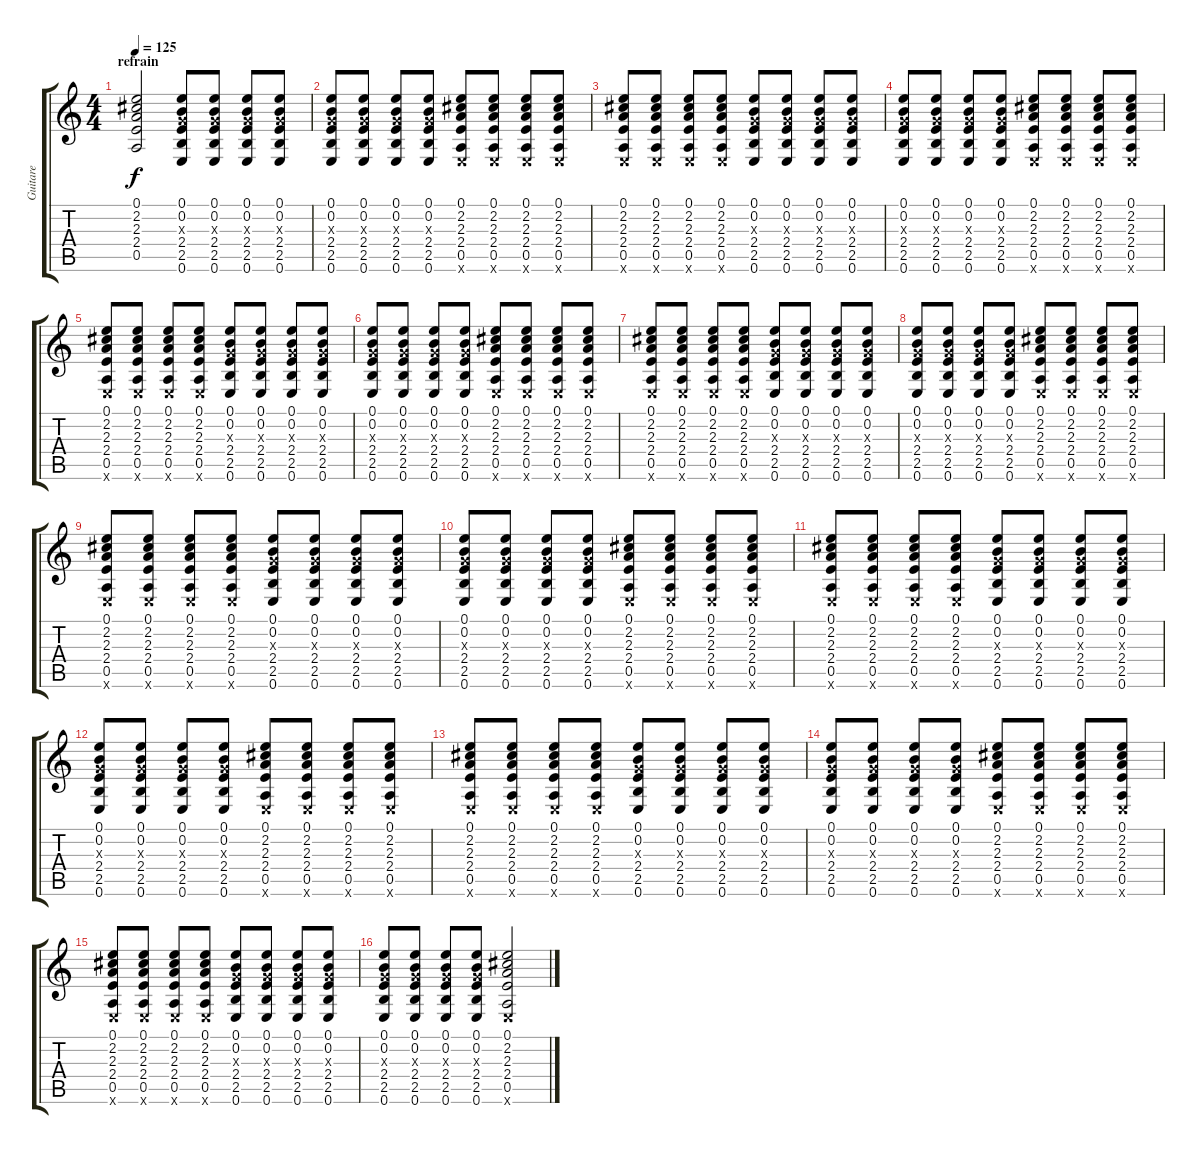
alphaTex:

\track ("Guitare" "Guitare") {instrument acousticguitarnylon}
\staff {score tabs}
\tuning (E4 B3 G3 D3 A2 E2) {hide}
\ts (4 4)
\section ("" "refrain")
\tempo 125
\clef g2
\ks c
(0.1{t} 2.2{t} 2.3{t} 2.4{t} 0.5{t}).2{dy f} (0.1 0.2 0.3{x} 2.4 2.5 0.6).8 (0.1 0.2 0.3{x} 2.4 2.5 0.6).8 (0.1 0.2 0.3{x} 2.4 2.5 0.6).8 (0.1 0.2 0.3{x} 2.4 2.5 0.6).8 |
(0.1 0.2 0.3{x} 2.4 2.5 0.6).8 (0.1 0.2 0.3{x} 2.4 2.5 0.6).8 (0.1 0.2 0.3{x} 2.4 2.5 0.6).8 (0.1 0.2 0.3{x} 2.4 2.5 0.6).8 (0.1 2.2 2.3 2.4 0.5 0.6{x}).8 (0.1 2.2 2.3 2.4 0.5 0.6{x}).8 (0.1 2.2 2.3 2.4 0.5 0.6{x}).8 (0.1 2.2 2.3 2.4 0.5 0.6{x}).8 |
(0.1 2.2 2.3 2.4 0.5 0.6{x}).8 (0.1 2.2 2.3 2.4 0.5 0.6{x}).8 (0.1 2.2 2.3 2.4 0.5 0.6{x}).8 (0.1 2.2 2.3 2.4 0.5 0.6{x}).8 (0.1 0.2 0.3{x} 2.4 2.5 0.6).8 (0.1 0.2 0.3{x} 2.4 2.5 0.6).8 (0.1 0.2 0.3{x} 2.4 2.5 0.6).8 (0.1 0.2 0.3{x} 2.4 2.5 0.6).8 |
(0.1 0.2 0.3{x} 2.4 2.5 0.6).8 (0.1 0.2 0.3{x} 2.4 2.5 0.6).8 (0.1 0.2 0.3{x} 2.4 2.5 0.6).8 (0.1 0.2 0.3{x} 2.4 2.5 0.6).8 (0.1 2.2 2.3 2.4 0.5 0.6{x}).8 (0.1 2.2 2.3 2.4 0.5 0.6{x}).8 (0.1 2.2 2.3 2.4 0.5 0.6{x}).8 (0.1 2.2 2.3 2.4 0.5 0.6{x}).8 |
(0.1 2.2 2.3 2.4 0.5 0.6{x}).8 (0.1 2.2 2.3 2.4 0.5 0.6{x}).8 (0.1 2.2 2.3 2.4 0.5 0.6{x}).8 (0.1 2.2 2.3 2.4 0.5 0.6{x}).8 (0.1 0.2 0.3{x} 2.4 2.5 0.6).8 (0.1 0.2 0.3{x} 2.4 2.5 0.6).8 (0.1 0.2 0.3{x} 2.4 2.5 0.6).8 (0.1 0.2 0.3{x} 2.4 2.5 0.6).8 |
(0.1 0.2 0.3{x} 2.4 2.5 0.6).8 (0.1 0.2 0.3{x} 2.4 2.5 0.6).8 (0.1 0.2 0.3{x} 2.4 2.5 0.6).8 (0.1 0.2 0.3{x} 2.4 2.5 0.6).8 (0.1 2.2 2.3 2.4 0.5 0.6{x}).8 (0.1 2.2 2.3 2.4 0.5 0.6{x}).8 (0.1 2.2 2.3 2.4 0.5 0.6{x}).8 (0.1 2.2 2.3 2.4 0.5 0.6{x}).8 |
(0.1 2.2 2.3 2.4 0.5 0.6{x}).8 (0.1 2.2 2.3 2.4 0.5 0.6{x}).8 (0.1 2.2 2.3 2.4 0.5 0.6{x}).8 (0.1 2.2 2.3 2.4 0.5 0.6{x}).8 (0.1 0.2 0.3{x} 2.4 2.5 0.6).8 (0.1 0.2 0.3{x} 2.4 2.5 0.6).8 (0.1 0.2 0.3{x} 2.4 2.5 0.6).8 (0.1 0.2 0.3{x} 2.4 2.5 0.6).8 |
(0.1 0.2 0.3{x} 2.4 2.5 0.6).8 (0.1 0.2 0.3{x} 2.4 2.5 0.6).8 (0.1 0.2 0.3{x} 2.4 2.5 0.6).8 (0.1 0.2 0.3{x} 2.4 2.5 0.6).8 (0.1 2.2 2.3 2.4 0.5 0.6{x}).8 (0.1 2.2 2.3 2.4 0.5 0.6{x}).8 (0.1 2.2 2.3 2.4 0.5 0.6{x}).8 (0.1 2.2 2.3 2.4 0.5 0.6{x}).8 |
(0.1 2.2 2.3 2.4 0.5 0.6{x}).8 (0.1 2.2 2.3 2.4 0.5 0.6{x}).8 (0.1 2.2 2.3 2.4 0.5 0.6{x}).8 (0.1 2.2 2.3 2.4 0.5 0.6{x}).8 (0.1 0.2 0.3{x} 2.4 2.5 0.6).8 (0.1 0.2 0.3{x} 2.4 2.5 0.6).8 (0.1 0.2 0.3{x} 2.4 2.5 0.6).8 (0.1 0.2 0.3{x} 2.4 2.5 0.6).8 |
(0.1 0.2 0.3{x} 2.4 2.5 0.6).8 (0.1 0.2 0.3{x} 2.4 2.5 0.6).8 (0.1 0.2 0.3{x} 2.4 2.5 0.6).8 (0.1 0.2 0.3{x} 2.4 2.5 0.6).8 (0.1 2.2 2.3 2.4 0.5 0.6{x}).8 (0.1 2.2 2.3 2.4 0.5 0.6{x}).8 (0.1 2.2 2.3 2.4 0.5 0.6{x}).8 (0.1 2.2 2.3 2.4 0.5 0.6{x}).8 |
(0.1 2.2 2.3 2.4 0.5 0.6{x}).8 (0.1 2.2 2.3 2.4 0.5 0.6{x}).8 (0.1 2.2 2.3 2.4 0.5 0.6{x}).8 (0.1 2.2 2.3 2.4 0.5 0.6{x}).8 (0.1 0.2 0.3{x} 2.4 2.5 0.6).8 (0.1 0.2 0.3{x} 2.4 2.5 0.6).8 (0.1 0.2 0.3{x} 2.4 2.5 0.6).8 (0.1 0.2 0.3{x} 2.4 2.5 0.6).8 |
(0.1 0.2 0.3{x} 2.4 2.5 0.6).8 (0.1 0.2 0.3{x} 2.4 2.5 0.6).8 (0.1 0.2 0.3{x} 2.4 2.5 0.6).8 (0.1 0.2 0.3{x} 2.4 2.5 0.6).8 (0.1 2.2 2.3 2.4 0.5 0.6{x}).8 (0.1 2.2 2.3 2.4 0.5 0.6{x}).8 (0.1 2.2 2.3 2.4 0.5 0.6{x}).8 (0.1 2.2 2.3 2.4 0.5 0.6{x}).8 |
(0.1 2.2 2.3 2.4 0.5 0.6{x}).8 (0.1 2.2 2.3 2.4 0.5 0.6{x}).8 (0.1 2.2 2.3 2.4 0.5 0.6{x}).8 (0.1 2.2 2.3 2.4 0.5 0.6{x}).8 (0.1 0.2 0.3{x} 2.4 2.5 0.6).8 (0.1 0.2 0.3{x} 2.4 2.5 0.6).8 (0.1 0.2 0.3{x} 2.4 2.5 0.6).8 (0.1 0.2 0.3{x} 2.4 2.5 0.6).8 |
(0.1 0.2 0.3{x} 2.4 2.5 0.6).8 (0.1 0.2 0.3{x} 2.4 2.5 0.6).8 (0.1 0.2 0.3{x} 2.4 2.5 0.6).8 (0.1 0.2 0.3{x} 2.4 2.5 0.6).8 (0.1 2.2 2.3 2.4 0.5 0.6{x}).8 (0.1 2.2 2.3 2.4 0.5 0.6{x}).8 (0.1 2.2 2.3 2.4 0.5 0.6{x}).8 (0.1 2.2 2.3 2.4 0.5 0.6{x}).8 |
(0.1 2.2 2.3 2.4 0.5 0.6{x}).8 (0.1 2.2 2.3 2.4 0.5 0.6{x}).8 (0.1 2.2 2.3 2.4 0.5 0.6{x}).8 (0.1 2.2 2.3 2.4 0.5 0.6{x}).8 (0.1 0.2 0.3{x} 2.4 2.5 0.6).8 (0.1 0.2 0.3{x} 2.4 2.5 0.6).8 (0.1 0.2 0.3{x} 2.4 2.5 0.6).8 (0.1 0.2 0.3{x} 2.4 2.5 0.6).8 |
(0.1 0.2 0.3{x} 2.4 2.5 0.6).8 (0.1 0.2 0.3{x} 2.4 2.5 0.6).8 (0.1 0.2 0.3{x} 2.4 2.5 0.6).8 (0.1 0.2 0.3{x} 2.4 2.5 0.6).8 (0.1 2.2 2.3 2.4 0.5 0.6{x}).2
